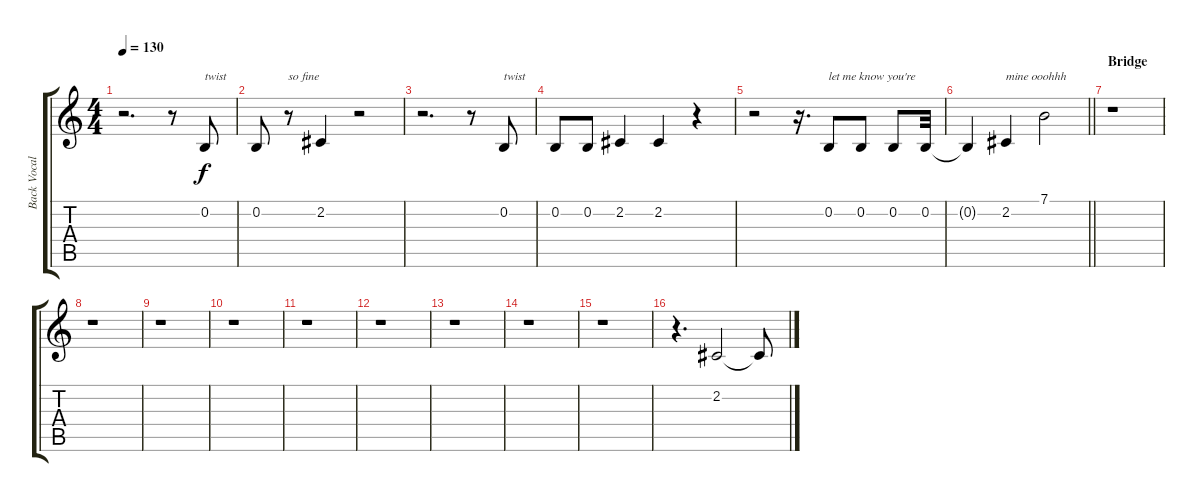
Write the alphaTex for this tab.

\track ("Back Vocal 1" "Back Vocal") {instrument baritonesax}
\staff {score tabs}
\tuning (E4 B3 G3 D3 A2 E2) {hide}
\ts (4 4)
\tempo 130
\clef g2
\ks c
r.2{d dy f} r.8 0.2.8{txt "twist"} |
0.2.8 r.8{txt "so fine"} 2.2.4 r.2 |
r.2{d} r.8 0.2.8{txt "twist"} |
0.2.8 0.2.8 2.2.4 2.2.4 r.4 |
r.2 r.16{d} 0.2.8{txt "let me know you're"} 0.2.8 0.2.8 0.2.32 |
\barLineRight lightlight
0.2{t}.4 2.2.4{txt "mine ooohhh"} 7.1.2 |
\section ("" "Bridge")
r.1 |
r.1 |
r.1 |
r.1 |
r.1 |
r.1 |
r.1 |
r.1 |
r.1 |
r.4{d} 2.2.2{volume 16} 2.2{t}.8
